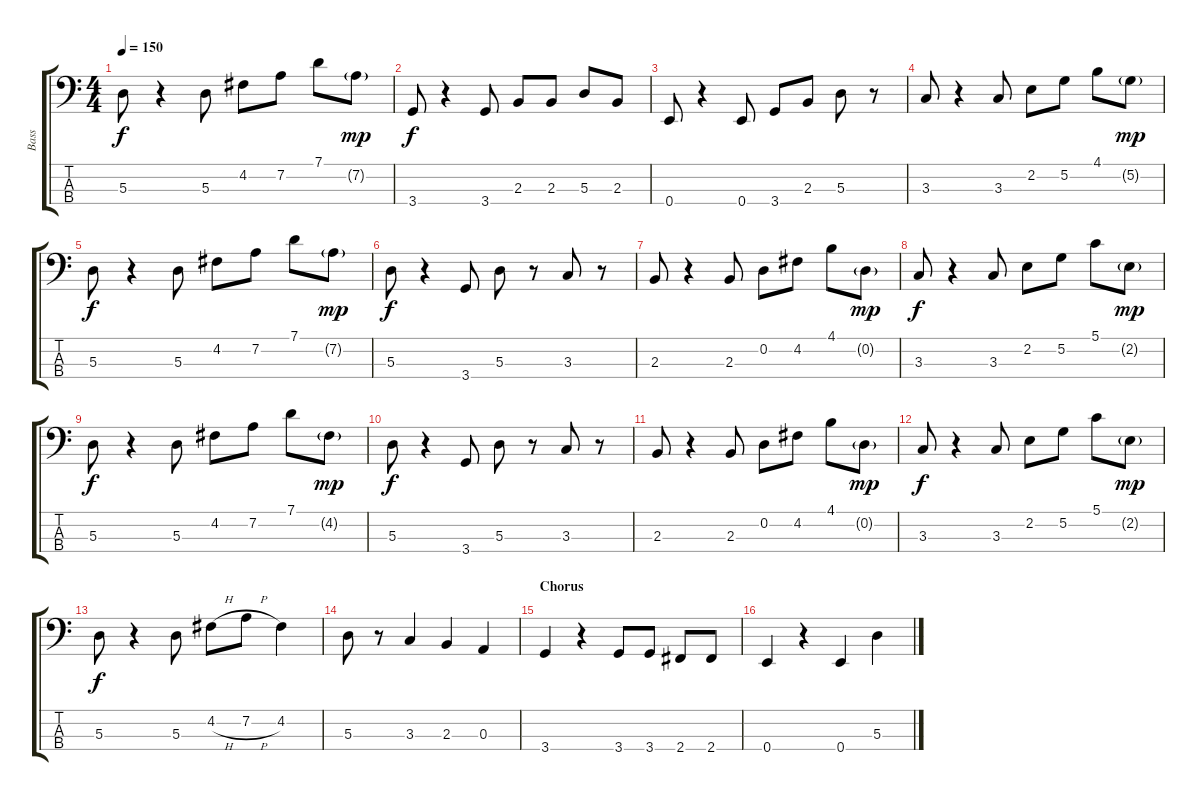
\track ("Bass" "Bass") {instrument electricbassfinger}
\staff {score tabs}
\tuning (G2 D2 A1 E1) {hide}
\ts (4 4)
\tempo 150
\clef f4
\ks c
5.3.8{dy f} r.4 5.3.8 4.2.8 7.2.8 7.1.8 7.2{g}.8{dy mp} |
3.4.8{dy f} r.4 3.4.8 2.3.8 2.3.8 5.3.8 2.3.8 |
0.4.8 r.4 0.4.8 3.4.8 2.3.8 5.3.8 r.8 |
3.3.8 r.4 3.3.8 2.2.8 5.2.8 4.1.8 5.2{g}.8{dy mp} |
5.3.8{dy f} r.4 5.3.8 4.2.8 7.2.8 7.1.8 7.2{g}.8{dy mp} |
5.3.8{dy f} r.4 3.4.8 5.3.8 r.8 3.3.8 r.8 |
2.3.8 r.4 2.3.8 0.2.8 4.2.8 4.1.8 0.2{g}.8{dy mp} |
3.3.8{dy f} r.4 3.3.8 2.2.8 5.2.8 5.1.8 2.2{g}.8{dy mp} |
5.3.8{dy f} r.4 5.3.8 4.2.8 7.2.8 7.1.8 4.2{g}.8{dy mp} |
5.3.8{dy f} r.4 3.4.8 5.3.8 r.8 3.3.8 r.8 |
2.3.8 r.4 2.3.8 0.2.8 4.2.8 4.1.8 0.2{g}.8{dy mp} |
3.3.8{dy f} r.4 3.3.8 2.2.8 5.2.8 5.1.8 2.2{g}.8{dy mp} |
5.3.8{dy f} r.4 5.3.8 4.2{h}.8 7.2{h}.8 4.2.4 |
5.3.8 r.8 3.3.4 2.3.4 0.3.4 |
\section ("" "Chorus")
3.4.4 r.4 3.4.8 3.4.8 2.4.8 2.4.8 |
0.4.4 r.4 0.4.4 5.3.4
